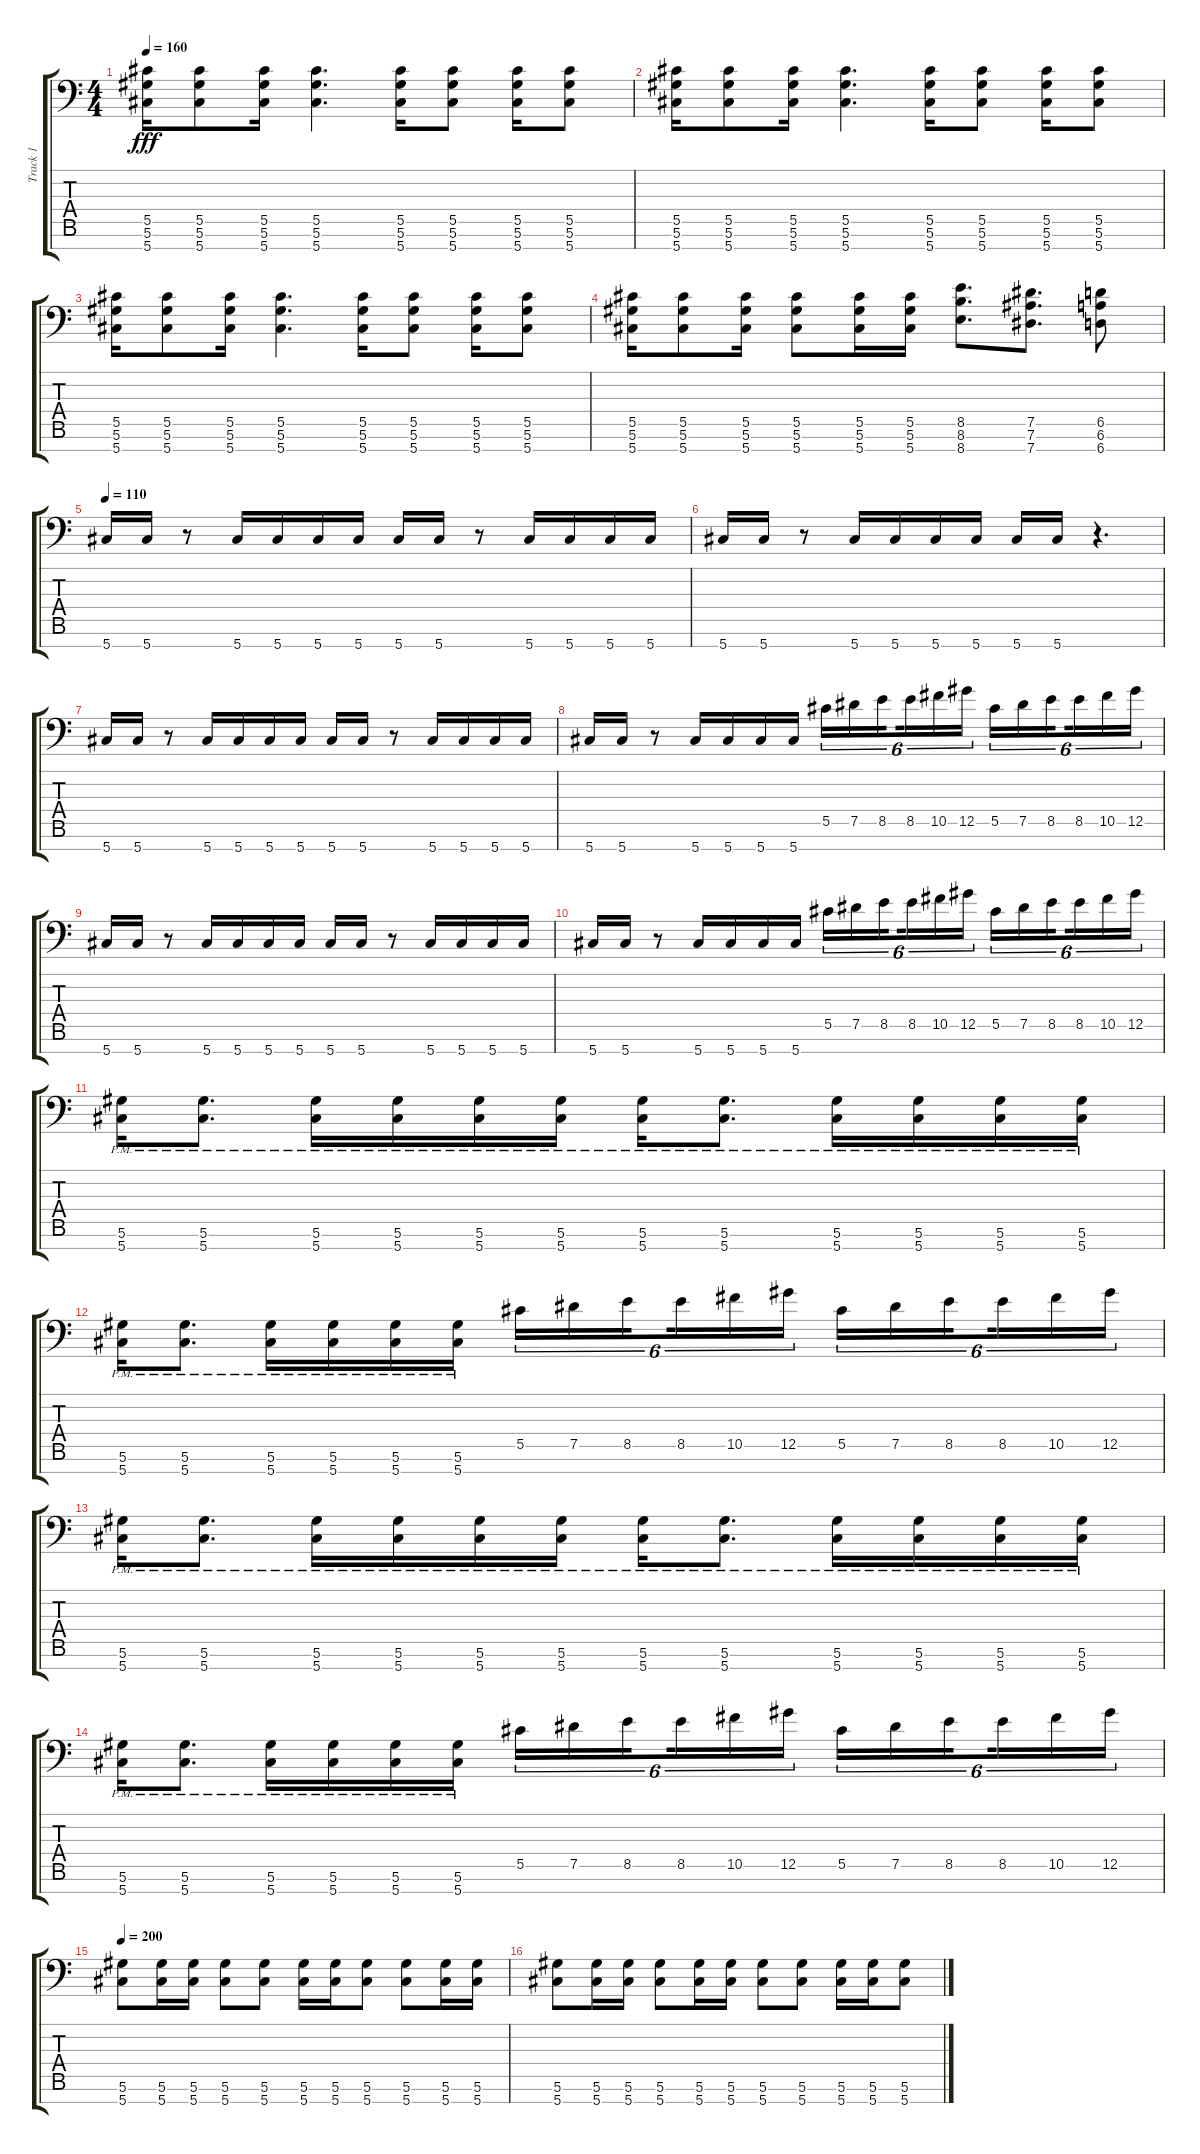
\track ("Track 1" "Track 1") {instrument overdrivenguitar}
\staff {score tabs}
\tuning (Eb4 Bb3 Gb3 Db3 Ab2 Eb2 Ab1) {hide}
\ts (4 4)
\tempo 160
\clef f4
\ks c
(5.5 5.6 5.7).16{dy fff} (5.5 5.6 5.7).8 (5.5 5.6 5.7).16 (5.5 5.6 5.7).4{d} (5.5 5.6 5.7).16 (5.5 5.6 5.7).8 (5.5 5.6 5.7).16 (5.5 5.6 5.7).8 |
(5.5 5.6 5.7).16 (5.5 5.6 5.7).8 (5.5 5.6 5.7).16 (5.5 5.6 5.7).4{d} (5.5 5.6 5.7).16 (5.5 5.6 5.7).8 (5.5 5.6 5.7).16 (5.5 5.6 5.7).8 |
(5.5 5.6 5.7).16 (5.5 5.6 5.7).8 (5.5 5.6 5.7).16 (5.5 5.6 5.7).4{d} (5.5 5.6 5.7).16 (5.5 5.6 5.7).8 (5.5 5.6 5.7).16 (5.5 5.6 5.7).8 |
(5.5 5.6 5.7).16 (5.5 5.6 5.7).8 (5.5 5.6 5.7).16 (5.5 5.6 5.7).8 (5.5 5.6 5.7).16 (5.5 5.6 5.7).16 (8.5 8.6 8.7).8{d} (7.5 7.6 7.7).8{d} (6.5 6.6 6.7).8 |
\tempo 110
5.7.16 5.7.16 r.8 5.7.16 5.7.16 5.7.16 5.7.16 5.7.16 5.7.16 r.8 5.7.16 5.7.16 5.7.16 5.7.16 |
5.7.16 5.7.16 r.8 5.7.16 5.7.16 5.7.16 5.7.16 5.7.16 5.7.16 r.4{d} |
5.7.16 5.7.16 r.8 5.7.16 5.7.16 5.7.16 5.7.16 5.7.16 5.7.16 r.8 5.7.16 5.7.16 5.7.16 5.7.16 |
5.7.16 5.7.16 r.8 5.7.16 5.7.16 5.7.16 5.7.16 5.5.16{tu (6 4)} 7.5.16{tu (6 4)} 8.5.16{tu (6 4) beam splitsecondary} 8.5.16{tu (6 4)} 10.5.16{tu (6 4)} 12.5.16{tu (6 4)} 5.5.16{tu (6 4)} 7.5.16{tu (6 4)} 8.5.16{tu (6 4) beam splitsecondary} 8.5.16{tu (6 4)} 10.5.16{tu (6 4)} 12.5.16{tu (6 4)} |
5.7.16 5.7.16 r.8 5.7.16 5.7.16 5.7.16 5.7.16 5.7.16 5.7.16 r.8 5.7.16 5.7.16 5.7.16 5.7.16 |
5.7.16 5.7.16 r.8 5.7.16 5.7.16 5.7.16 5.7.16 5.5.16{tu (6 4)} 7.5.16{tu (6 4)} 8.5.16{tu (6 4) beam splitsecondary} 8.5.16{tu (6 4)} 10.5.16{tu (6 4)} 12.5.16{tu (6 4)} 5.5.16{tu (6 4)} 7.5.16{tu (6 4)} 8.5.16{tu (6 4) beam splitsecondary} 8.5.16{tu (6 4)} 10.5.16{tu (6 4)} 12.5.16{tu (6 4)} |
(5.6{pm} 5.7).16 (5.6{pm} 5.7).8{d} (5.6{pm} 5.7).16 (5.6{pm} 5.7).16 (5.6{pm} 5.7).16 (5.6{pm} 5.7).16 (5.6{pm} 5.7).16 (5.6{pm} 5.7).8{d} (5.6{pm} 5.7).16 (5.6{pm} 5.7).16 (5.6{pm} 5.7).16 (5.6{pm} 5.7).16 |
(5.6{pm} 5.7).16 (5.6{pm} 5.7).8{d} (5.6{pm} 5.7).16 (5.6{pm} 5.7).16 (5.6{pm} 5.7).16 (5.6{pm} 5.7).16 5.5.16{tu (6 4)} 7.5.16{tu (6 4)} 8.5.16{tu (6 4) beam splitsecondary} 8.5.16{tu (6 4)} 10.5.16{tu (6 4)} 12.5.16{tu (6 4)} 5.5.16{tu (6 4)} 7.5.16{tu (6 4)} 8.5.16{tu (6 4) beam splitsecondary} 8.5.16{tu (6 4)} 10.5.16{tu (6 4)} 12.5.16{tu (6 4)} |
(5.6{pm} 5.7).16 (5.6{pm} 5.7).8{d} (5.6{pm} 5.7).16 (5.6{pm} 5.7).16 (5.6{pm} 5.7).16 (5.6{pm} 5.7).16 (5.6{pm} 5.7).16 (5.6{pm} 5.7).8{d} (5.6{pm} 5.7).16 (5.6{pm} 5.7).16 (5.6{pm} 5.7).16 (5.6{pm} 5.7).16 |
(5.6{pm} 5.7).16 (5.6{pm} 5.7).8{d} (5.6{pm} 5.7).16 (5.6{pm} 5.7).16 (5.6{pm} 5.7).16 (5.6{pm} 5.7).16 5.5.16{tu (6 4)} 7.5.16{tu (6 4)} 8.5.16{tu (6 4) beam splitsecondary} 8.5.16{tu (6 4)} 10.5.16{tu (6 4)} 12.5.16{tu (6 4)} 5.5.16{tu (6 4)} 7.5.16{tu (6 4)} 8.5.16{tu (6 4) beam splitsecondary} 8.5.16{tu (6 4)} 10.5.16{tu (6 4)} 12.5.16{tu (6 4)} |
\tempo 200
(5.6 5.7).8 (5.6 5.7).16 (5.6 5.7).16 (5.6 5.7).8 (5.6 5.7).8 (5.6 5.7).16 (5.6 5.7).16 (5.6 5.7).8 (5.6 5.7).8 (5.6 5.7).16 (5.6 5.7).16 |
(5.6 5.7).8 (5.6 5.7).16 (5.6 5.7).16 (5.6 5.7).8 (5.6 5.7).16 (5.6 5.7).16 (5.6 5.7).8 (5.6 5.7).8 (5.6 5.7).16 (5.6 5.7).16 (5.6 5.7).8
